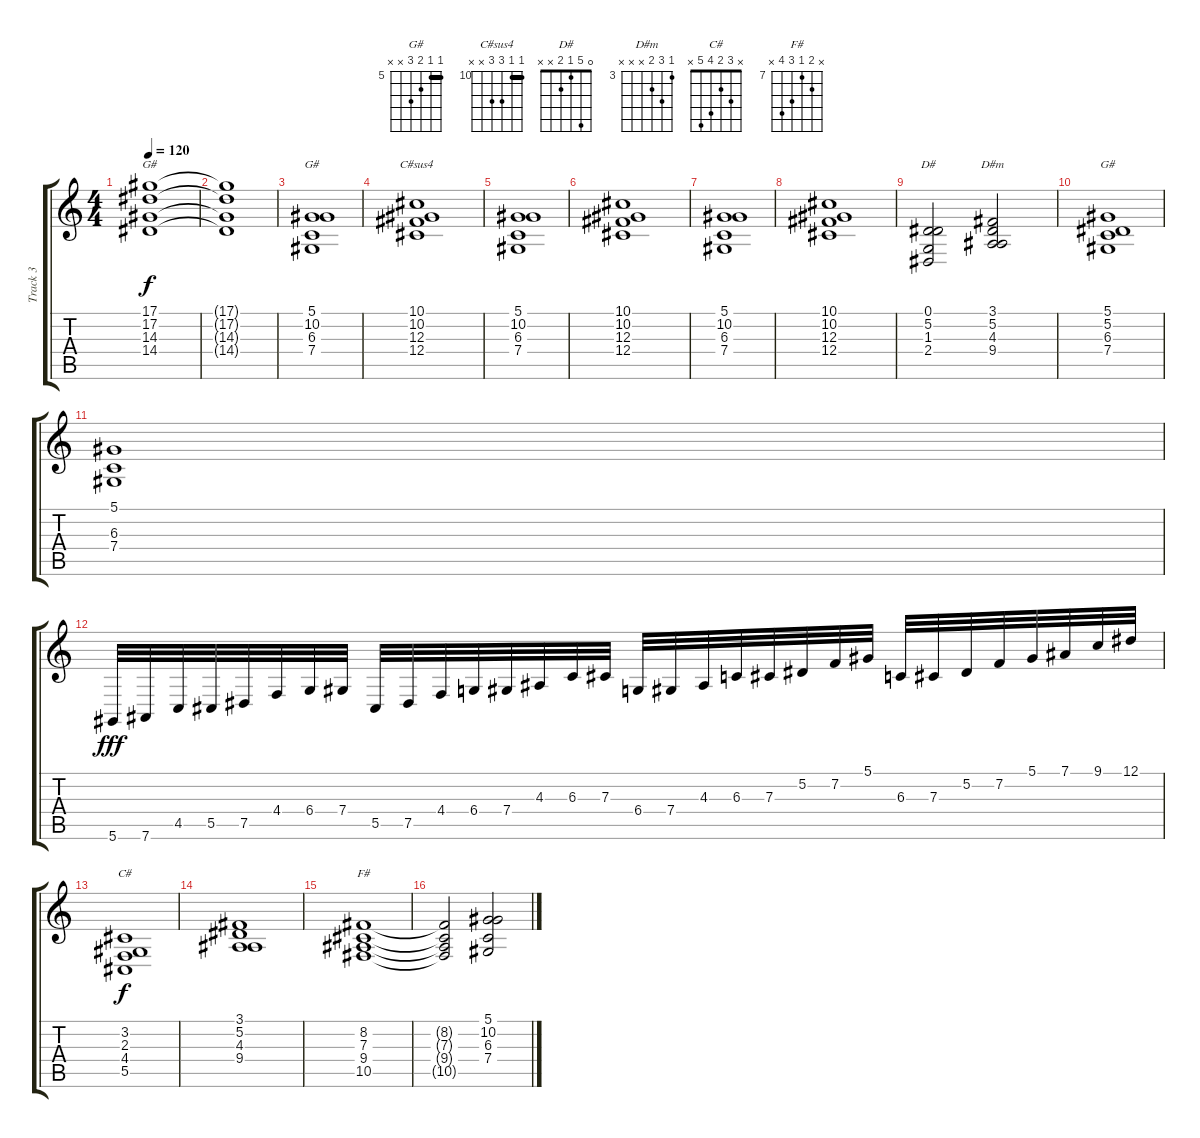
\track ("Track 3" "Track 3") {instrument stringensemble1}
\staff {score tabs}
\tuning (Eb4 Bb3 Gb3 Db3 Ab2 Eb2) {hide}
\chord ("G#" 17 17 14 14 x x) {firstfret 14 barre (14 17)}
\chord ("G#" 5 x 6 7 x x) {firstfret 5}
\chord ("C#sus4" 10 10 12 12 x x) {firstfret 10 barre 10}
\chord ("D#" 0 5 1 2 x x)
\chord ("D#m" 3 5 4 x x x) {firstfret 3}
\chord ("G#" 5 5 6 7 x x) {firstfret 5 barre 5}
\chord ("C#" x 3 2 4 5 x)
\chord ("F#" x 8 7 9 10 x) {firstfret 7}
\ts (4 4)
\tempo 120
\clef g2
\ks c
(17.1 17.2 14.3 14.4).1{ch "G#" dy f} |
(17.1{t} 17.2{t} 14.3{t} 14.4{t}).1 |
(5.1 10.2 6.3 7.4).1{ch "G#"} |
(10.1 10.2 12.3 12.4).1{ch "C#sus4"} |
(5.1 10.2 6.3 7.4).1 |
(10.1 10.2 12.3 12.4).1 |
(5.1 10.2 6.3 7.4).1 |
(10.1 10.2 12.3 12.4).1 |
(0.1 5.2 1.3 2.4).2{ch "D#"} (3.1 5.2 4.3 9.4).2{ch "D#m"} |
(5.1 5.2 6.3 7.4).1{ch "G#"} |
(5.1 6.3 7.4).1 |
5.6.32{dy fff} 7.6.32 4.5.32 5.5.32 7.5.32 4.4.32 6.4.32 7.4.32 5.5.32 7.5.32 4.4.32 6.4.32 7.4.32 4.3.32 6.3.32 7.3.32 6.4.32 7.4.32 4.3.32 6.3.32 7.3.32 5.2.32 7.2.32 5.1.32 6.3.32 7.3.32 5.2.32 7.2.32 5.1.32 7.1.32 9.1.32 12.1.32 |
(3.2 2.3 4.4 5.5).1{ch "C#" dy f} |
(3.1 5.2 4.3 9.4).1 |
(8.2 7.3 9.4 10.5).1{ch "F#"} |
(8.2{t} 7.3{t} 9.4{t} 10.5{t}).2 (5.1 10.2 6.3 7.4).2
